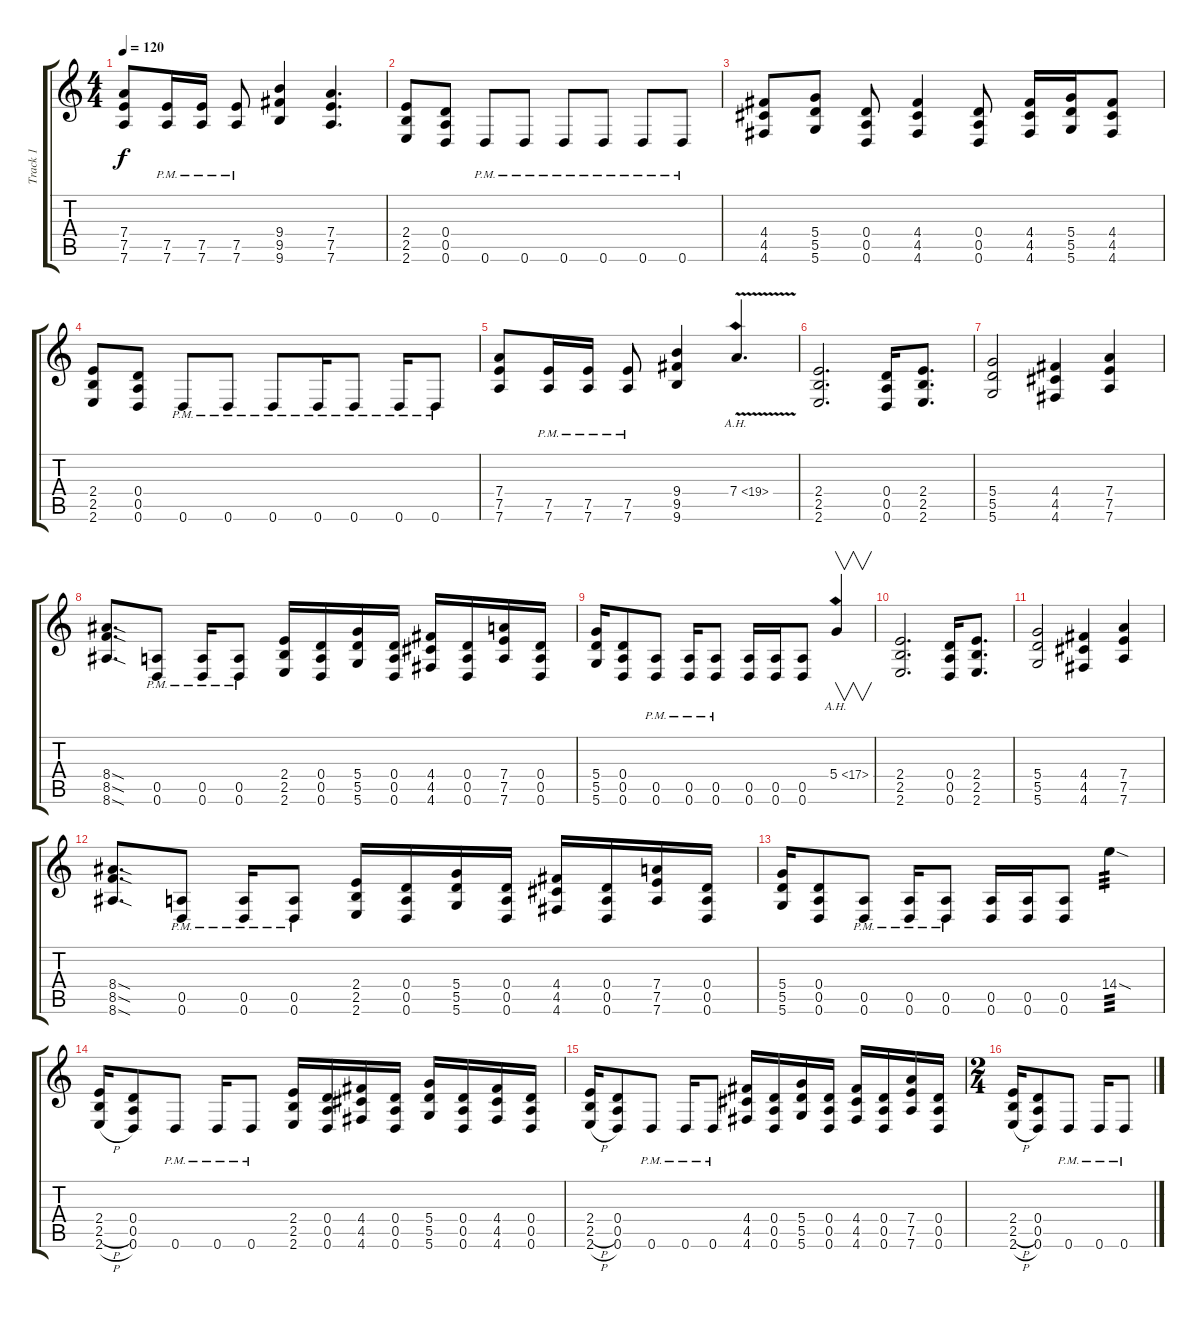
\track ("Track 1" "Track 1") {instrument distortionguitar}
\staff {score tabs}
\tuning (E4 B3 G3 D3 A2 D2) {hide}
\ts (4 4)
\tempo 120
\clef g2
\ks c
(7.4 7.5 7.6).8{dy f} (7.5{pm} 7.6{pm}).16 (7.5{pm} 7.6{pm}).16 (7.5{pm} 7.6{pm}).8 (9.4 9.5 9.6).4 (7.4 7.5 7.6).4{d} |
(2.4 2.5 2.6).8 (0.4 0.5 0.6).8 0.6{pm}.8 0.6{pm}.8 0.6{pm}.8 0.6{pm}.8 0.6{pm}.8 0.6{pm}.8 |
(4.4 4.5 4.6).8 (5.4 5.5 5.6).8 (0.4 0.5 0.6).8 (4.4 4.5 4.6).4 (0.4 0.5 0.6).8 (4.4 4.5 4.6).16 (5.4 5.5 5.6).16 (4.4 4.5 4.6).8 |
(2.4 2.5 2.6).8{volume 14} (0.4 0.5 0.6).8 0.6{pm}.8 0.6{pm}.8 0.6{pm}.8 0.6{pm}.16 0.6{pm}.8 0.6{pm}.16 0.6{pm}.8 |
(7.4 7.5 7.6).8 (7.5{pm} 7.6{pm}).16 (7.5{pm} 7.6{pm}).16 (7.5{pm} 7.6{pm}).8 (9.4 9.5 9.6).4 7.4{ah 12 v}.4{d} |
(2.4 2.5 2.6).2{d} (0.4 0.5 0.6).16 (2.4 2.5 2.6).8{d} |
(5.4 5.5 5.6).2 (4.4 4.5 4.6).4 (7.4 7.5 7.6).4 |
(8.4{sod} 8.5{sod} 8.6{sod}).8{d} (0.5{pm} 0.6{pm}).8 (0.5{pm} 0.6{pm}).16 (0.5{pm} 0.6{pm}).8 (2.4 2.5 2.6).16 (0.4 0.5 0.6).16 (5.4 5.5 5.6).16 (0.4 0.5 0.6).16 (4.4 4.5 4.6).16 (0.4 0.5 0.6).16 (7.4 7.5 7.6).16 (0.4 0.5 0.6).16 |
(5.4 5.5 5.6).16 (0.4 0.5 0.6).8 (0.5{pm} 0.6{pm}).8 (0.5{pm} 0.6{pm}).16 (0.5{pm} 0.6{pm}).8 (0.5 0.6).16 (0.5 0.6).16 (0.5 0.6).8 5.4{ah 12}.4{v} |
(2.4 2.5 2.6).2{d} (0.4 0.5 0.6).16 (2.4 2.5 2.6).8{d} |
(5.4 5.5 5.6).2 (4.4 4.5 4.6).4 (7.4 7.5 7.6).4 |
(8.4{sod} 8.5{sod} 8.6{sod}).8{d} (0.5{pm} 0.6{pm}).8 (0.5{pm} 0.6{pm}).16 (0.5{pm} 0.6{pm}).8 (2.4 2.5 2.6).16 (0.4 0.5 0.6).16 (5.4 5.5 5.6).16 (0.4 0.5 0.6).16 (4.4 4.5 4.6).16 (0.4 0.5 0.6).16 (7.4 7.5 7.6).16 (0.4 0.5 0.6).16 |
(5.4 5.5 5.6).16 (0.4 0.5 0.6).8 (0.5{pm} 0.6{pm}).8 (0.5{pm} 0.6{pm}).16 (0.5{pm} 0.6{pm}).8 (0.5 0.6).16 (0.5 0.6).16 (0.5 0.6).8 14.4{sod}.4{tp 3} |
(2.4 2.5{h} 2.6{h}).16 (0.4 0.5 0.6).8 0.6{pm}.8 0.6{pm}.16 0.6{pm}.8 (2.4 2.5 2.6).16 (0.4 0.5 0.6).16 (4.4 4.5 4.6).16 (0.4 0.5 0.6).16 (5.4 5.5 5.6).16 (0.4 0.5 0.6).16 (4.4 4.5 4.6).16 (0.4 0.5 0.6).16 |
(2.4 2.5{h} 2.6{h}).16 (0.4 0.5 0.6).8 0.6{pm}.8 0.6{pm}.16 0.6{pm}.8 (4.4 4.5 4.6).16 (0.4 0.5 0.6).16 (5.4 5.5 5.6).16 (0.4 0.5 0.6).16 (4.4 4.5 4.6).16 (0.4 0.5 0.6).16 (7.4 7.5 7.6).16 (0.4 0.5 0.6).16 |
\ts (2 4)
(2.4 2.5{h} 2.6{h}).16 (0.4 0.5 0.6).8 0.6{pm}.8 0.6{pm}.16 0.6{pm}.8
